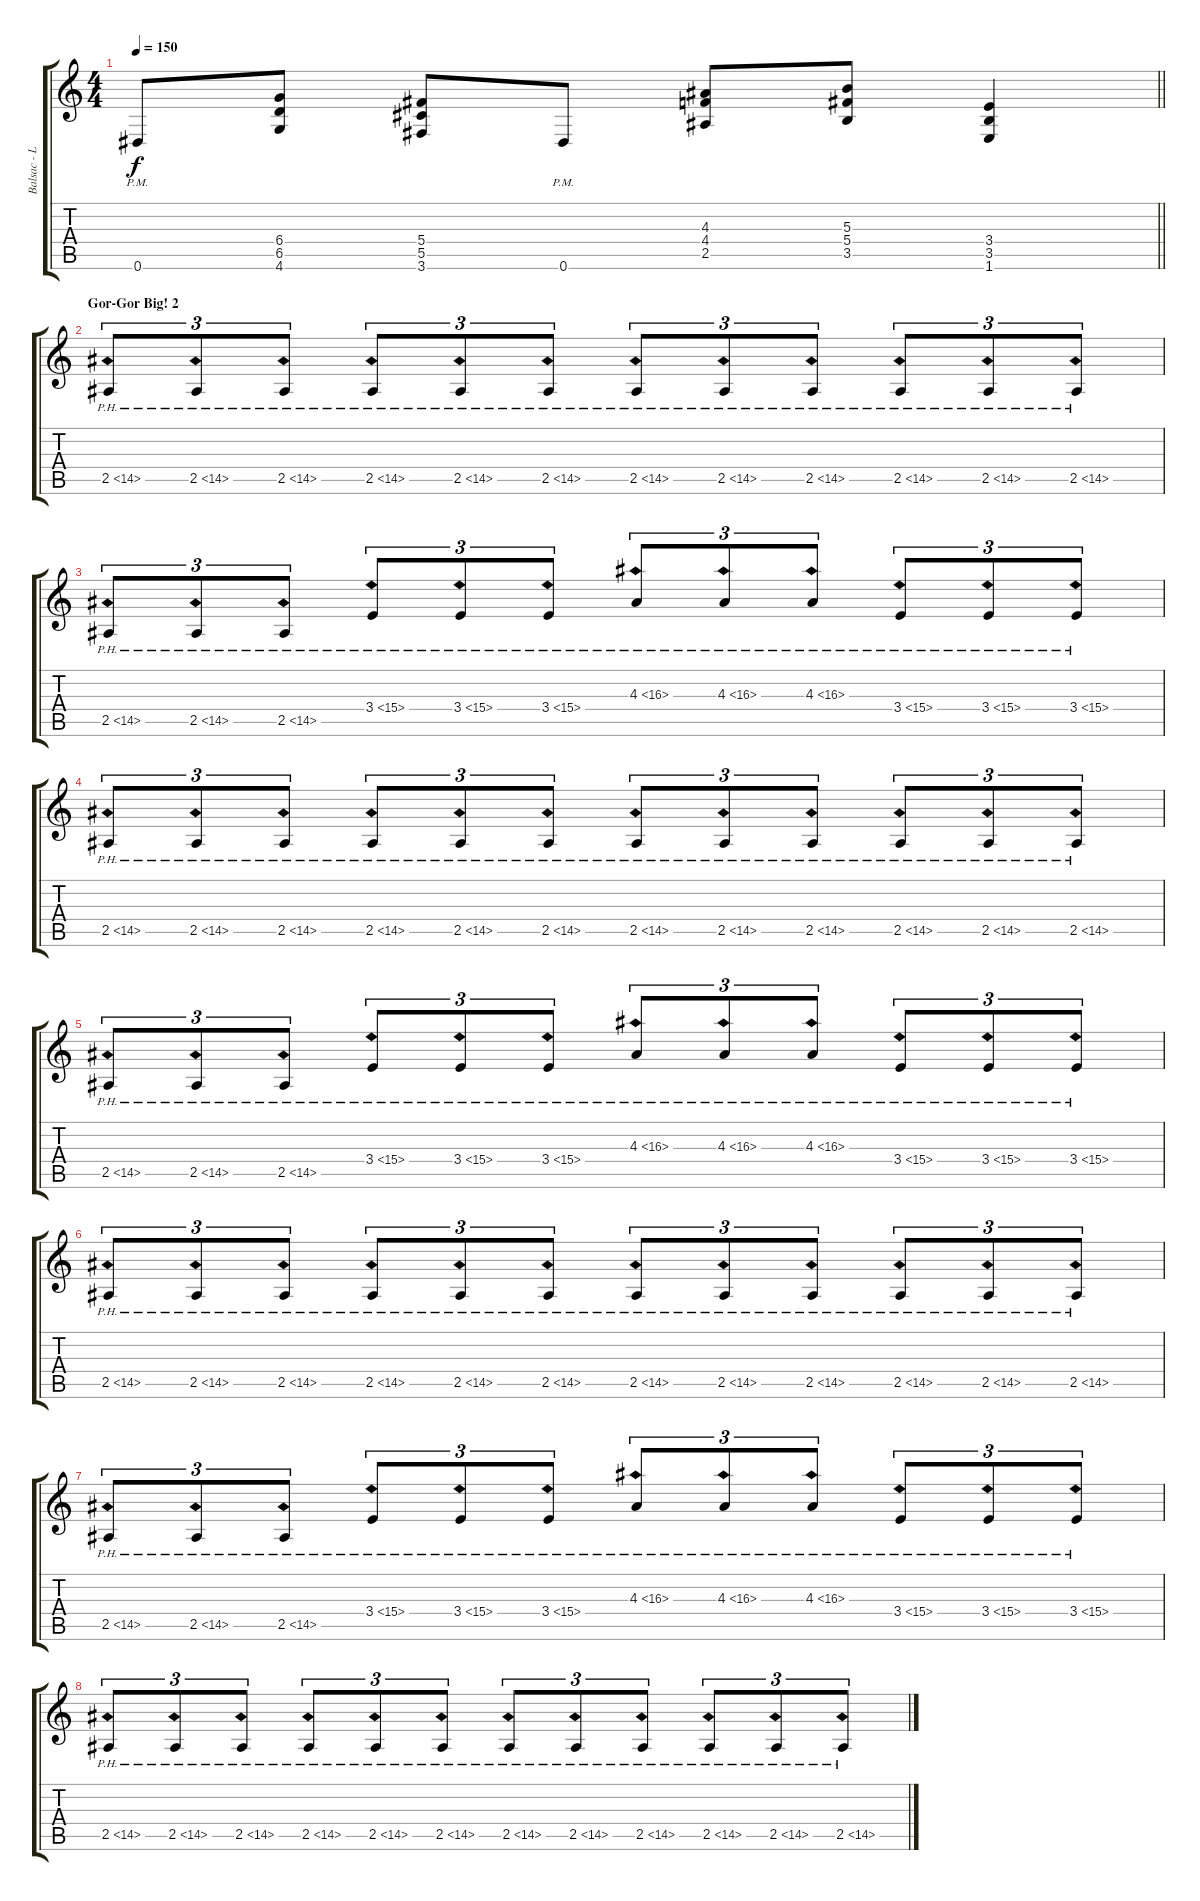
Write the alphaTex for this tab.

\track ("Balsac - Lead" "Balsac - L") {instrument overdrivenguitar}
\staff {score tabs}
\tuning (Eb4 Bb3 Gb3 Db3 Ab2 Eb2) {hide}
\ts (4 4)
\tempo 150
\clef g2
\barLineRight lightlight
\ks c
0.6{pm}.8{dy f} (6.4 6.5 4.6).8 (5.4 5.5 3.6).8 0.6{pm}.8 (4.3 4.4 2.5).8 (5.3 5.4 3.5).8 (3.4 3.5 1.6).4 |
\section ("" "Gor-Gor Big! 2")
2.5{ph 12}.8{tu (3 2)} 2.5{ph 12}.8{tu (3 2)} 2.5{ph 12}.8{tu (3 2)} 2.5{ph 12}.8{tu (3 2)} 2.5{ph 12}.8{tu (3 2)} 2.5{ph 12}.8{tu (3 2)} 2.5{ph 12}.8{tu (3 2)} 2.5{ph 12}.8{tu (3 2)} 2.5{ph 12}.8{tu (3 2)} 2.5{ph 12}.8{tu (3 2)} 2.5{ph 12}.8{tu (3 2)} 2.5{ph 12}.8{tu (3 2)} |
2.5{ph 12}.8{tu (3 2)} 2.5{ph 12}.8{tu (3 2)} 2.5{ph 12}.8{tu (3 2)} 3.4{ph 12}.8{tu (3 2)} 3.4{ph 12}.8{tu (3 2)} 3.4{ph 12}.8{tu (3 2)} 4.3{ph 12}.8{tu (3 2)} 4.3{ph 12}.8{tu (3 2)} 4.3{ph 12}.8{tu (3 2)} 3.4{ph 12}.8{tu (3 2)} 3.4{ph 12}.8{tu (3 2)} 3.4{ph 12}.8{tu (3 2)} |
2.5{ph 12}.8{tu (3 2)} 2.5{ph 12}.8{tu (3 2)} 2.5{ph 12}.8{tu (3 2)} 2.5{ph 12}.8{tu (3 2)} 2.5{ph 12}.8{tu (3 2)} 2.5{ph 12}.8{tu (3 2)} 2.5{ph 12}.8{tu (3 2)} 2.5{ph 12}.8{tu (3 2)} 2.5{ph 12}.8{tu (3 2)} 2.5{ph 12}.8{tu (3 2)} 2.5{ph 12}.8{tu (3 2)} 2.5{ph 12}.8{tu (3 2)} |
2.5{ph 12}.8{tu (3 2)} 2.5{ph 12}.8{tu (3 2)} 2.5{ph 12}.8{tu (3 2)} 3.4{ph 12}.8{tu (3 2)} 3.4{ph 12}.8{tu (3 2)} 3.4{ph 12}.8{tu (3 2)} 4.3{ph 12}.8{tu (3 2)} 4.3{ph 12}.8{tu (3 2)} 4.3{ph 12}.8{tu (3 2)} 3.4{ph 12}.8{tu (3 2)} 3.4{ph 12}.8{tu (3 2)} 3.4{ph 12}.8{tu (3 2)} |
2.5{ph 12}.8{tu (3 2)} 2.5{ph 12}.8{tu (3 2)} 2.5{ph 12}.8{tu (3 2)} 2.5{ph 12}.8{tu (3 2)} 2.5{ph 12}.8{tu (3 2)} 2.5{ph 12}.8{tu (3 2)} 2.5{ph 12}.8{tu (3 2)} 2.5{ph 12}.8{tu (3 2)} 2.5{ph 12}.8{tu (3 2)} 2.5{ph 12}.8{tu (3 2)} 2.5{ph 12}.8{tu (3 2)} 2.5{ph 12}.8{tu (3 2)} |
2.5{ph 12}.8{tu (3 2)} 2.5{ph 12}.8{tu (3 2)} 2.5{ph 12}.8{tu (3 2)} 3.4{ph 12}.8{tu (3 2)} 3.4{ph 12}.8{tu (3 2)} 3.4{ph 12}.8{tu (3 2)} 4.3{ph 12}.8{tu (3 2)} 4.3{ph 12}.8{tu (3 2)} 4.3{ph 12}.8{tu (3 2)} 3.4{ph 12}.8{tu (3 2)} 3.4{ph 12}.8{tu (3 2)} 3.4{ph 12}.8{tu (3 2)} |
2.5{ph 12}.8{tu (3 2)} 2.5{ph 12}.8{tu (3 2)} 2.5{ph 12}.8{tu (3 2)} 2.5{ph 12}.8{tu (3 2)} 2.5{ph 12}.8{tu (3 2)} 2.5{ph 12}.8{tu (3 2)} 2.5{ph 12}.8{tu (3 2)} 2.5{ph 12}.8{tu (3 2)} 2.5{ph 12}.8{tu (3 2)} 2.5{ph 12}.8{tu (3 2)} 2.5{ph 12}.8{tu (3 2)} 2.5{ph 12}.8{tu (3 2)}
